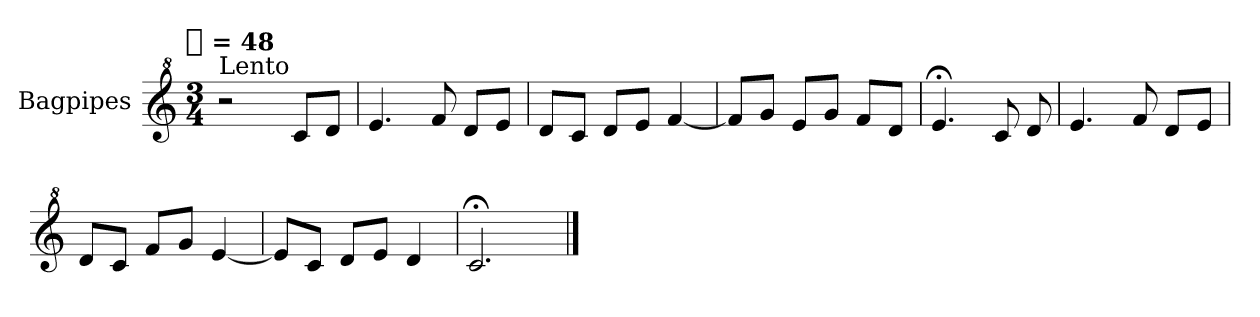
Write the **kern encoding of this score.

**kern
*part1
*staff1
*I"Bagpipes
*I'Bag
*clefG^2
*k[]
!!LO:TX:omd:t=[quarter] = 48
*M3/4
*MM48
=1
!LO:TX:a:t=Lento
2r
8ccL
8ddJ
=
4.ee
8ff
8ddL
8eeJ
=
8ddL
8ccJ
8ddL
8eeJ
[4ff
=
8ffL]
8ggJ
8eeL
8ggJ
8ffL
8ddJ
=
4.ee;<
8cc
8dd
=
4.ee
8ff
8ddL
8eeJ
=
8ddL
8ccJ
8ffL
8ggJ
[4ee
=
8eeL]
8ccJ
8ddL
8eeJ
4dd
=
2.cc;<
==
*-
